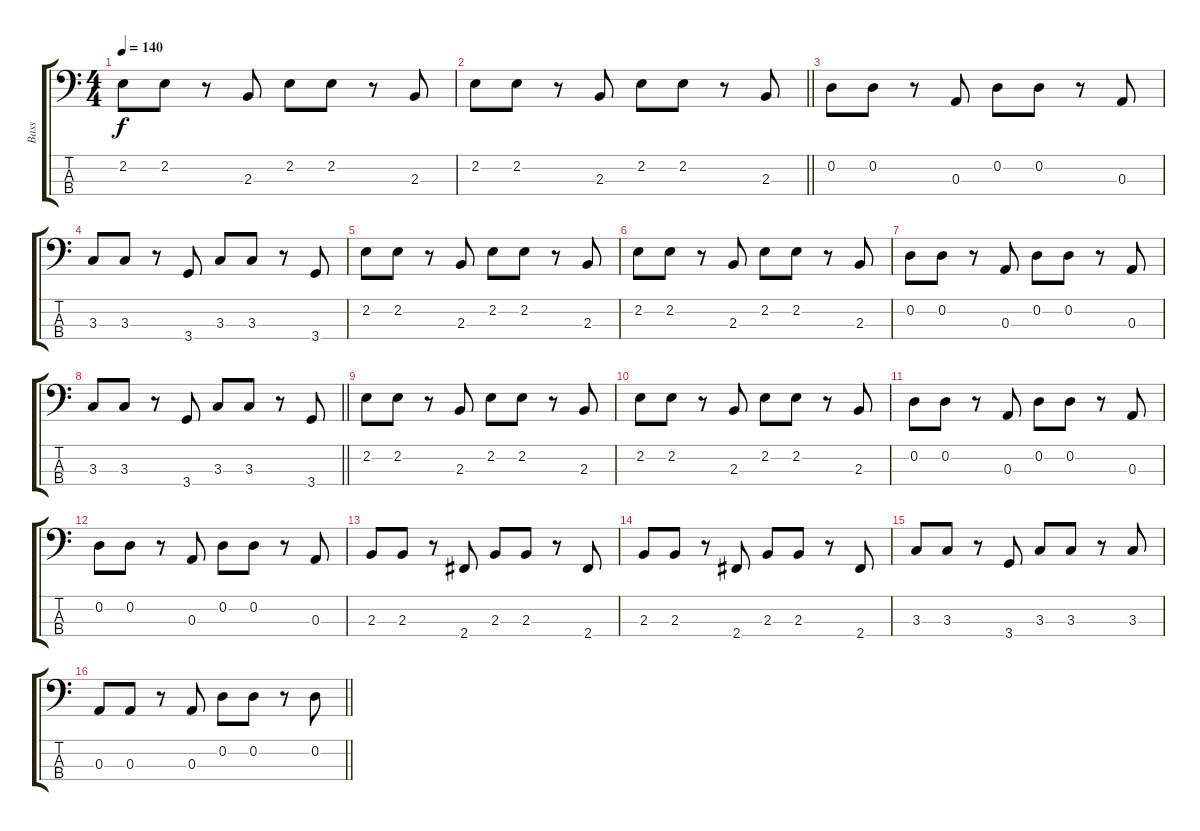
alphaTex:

\track ("Bass" "Bass") {instrument electricbassfinger}
\staff {score tabs}
\tuning (G2 D2 A1 E1) {hide}
\ts (4 4)
\tempo 140
\clef f4
\ks c
2.2.8{dy f} 2.2.8 r.8 2.3.8 2.2.8 2.2.8 r.8 2.3.8 |
\barLineRight lightlight
2.2.8 2.2.8 r.8 2.3.8 2.2.8 2.2.8 r.8 2.3.8 |
0.2.8 0.2.8 r.8 0.3.8 0.2.8 0.2.8 r.8 0.3.8 |
3.3.8 3.3.8 r.8 3.4.8 3.3.8 3.3.8 r.8 3.4.8 |
2.2.8 2.2.8 r.8 2.3.8 2.2.8 2.2.8 r.8 2.3.8 |
2.2.8 2.2.8 r.8 2.3.8 2.2.8 2.2.8 r.8 2.3.8 |
0.2.8 0.2.8 r.8 0.3.8 0.2.8 0.2.8 r.8 0.3.8 |
\barLineRight lightlight
3.3.8 3.3.8 r.8 3.4.8 3.3.8 3.3.8 r.8 3.4.8 |
\section ("" "")
2.2.8 2.2.8 r.8 2.3.8 2.2.8 2.2.8 r.8 2.3.8 |
2.2.8 2.2.8 r.8 2.3.8 2.2.8 2.2.8 r.8 2.3.8 |
0.2.8 0.2.8 r.8 0.3.8 0.2.8 0.2.8 r.8 0.3.8 |
0.2.8 0.2.8 r.8 0.3.8 0.2.8 0.2.8 r.8 0.3.8 |
2.3.8 2.3.8 r.8 2.4.8 2.3.8 2.3.8 r.8 2.4.8 |
2.3.8 2.3.8 r.8 2.4.8 2.3.8 2.3.8 r.8 2.4.8 |
3.3.8 3.3.8 r.8 3.4.8 3.3.8 3.3.8 r.8 3.3.8 |
\barLineRight lightlight
0.3.8 0.3.8 r.8 0.3.8 0.2.8 0.2.8 r.8 0.2.8
